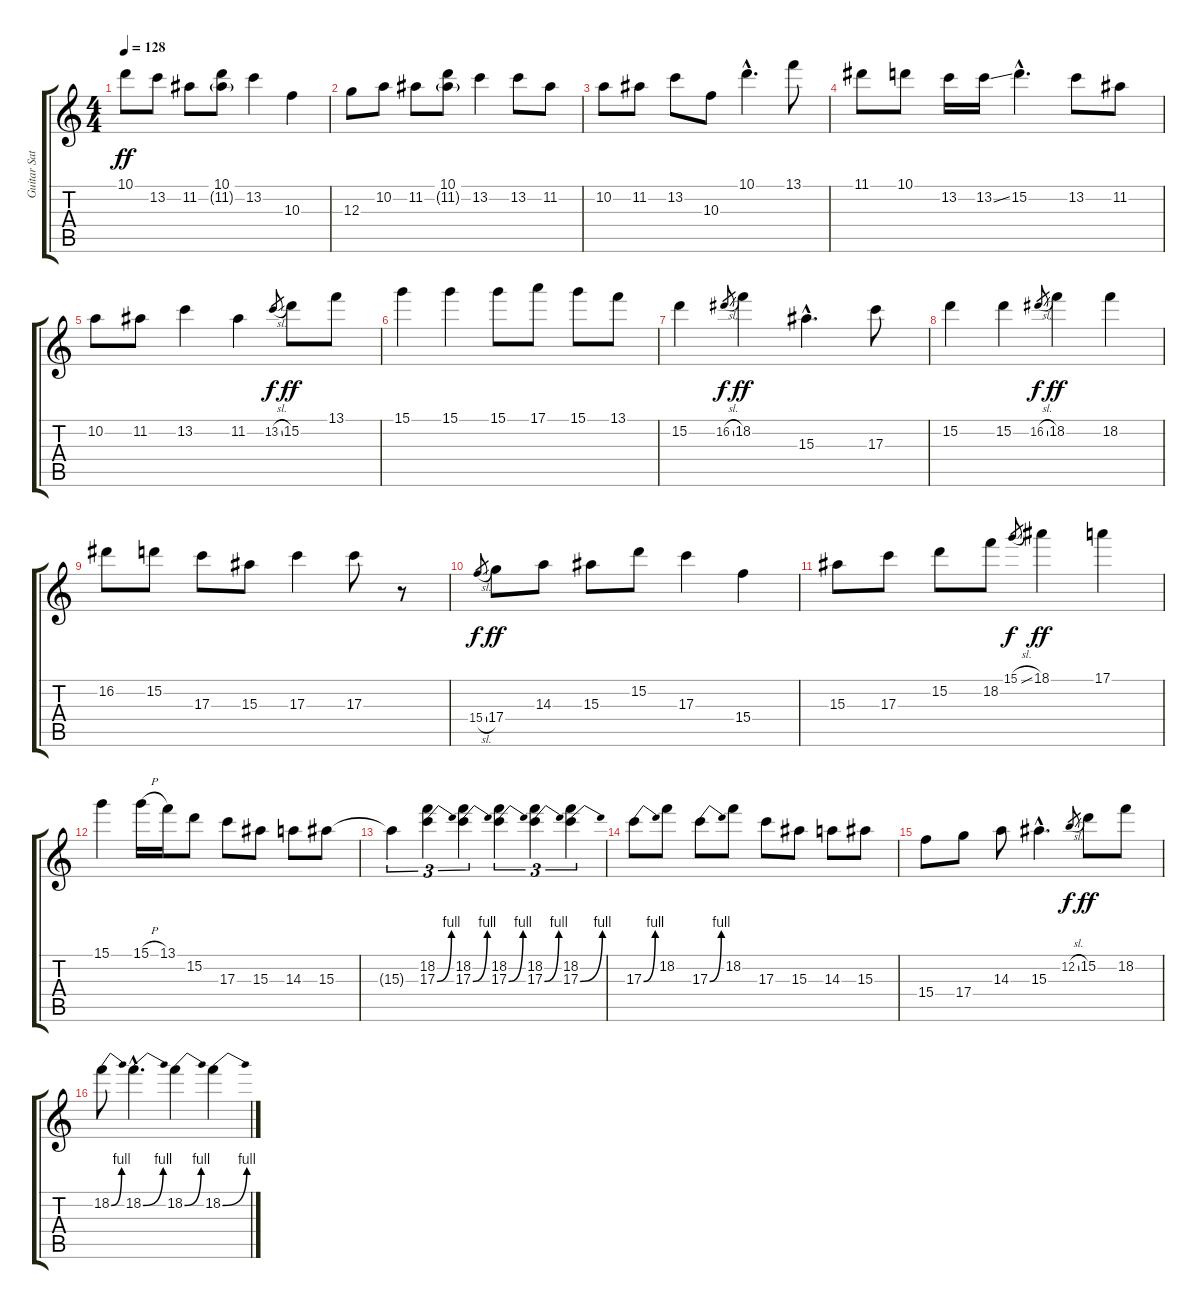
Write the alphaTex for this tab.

\track ("Guitar Satu" "Guitar Sat") {instrument overdrivenguitar}
\staff {score tabs}
\tuning (E4 B3 G3 D3 A2 E2) {hide}
\ts (4 4)
\tempo 128
\clef g2
\ks c
10.1.8{dy ff} 13.2.8 11.2.8 (10.1 11.2{g}).8 13.2.4 10.3.4 |
12.3.8 10.2.8 11.2.8 (10.1 11.2{g}).8 13.2.4 13.2.8 11.2.8 |
10.2.8 11.2.8 13.2.8 10.3.8 10.1{hac}.4{d} 13.1.8 |
11.1.8 10.1.8 13.2.16 13.2{ss}.16 15.2{hac}.4{d} 13.2.8 11.2.8 |
10.2.8 11.2.8 13.2.4 11.2.4 13.2{sl}.8{gr dy f} 15.2.8{dy ff} 13.1.8 |
15.1.4 15.1.4 15.1.8 17.1.8 15.1.8 13.1.8 |
15.2.4 16.2{sl}.8{gr dy f} 18.2.4{dy ff} 15.3{hac}.4{d} 17.3.8 |
15.2.4 15.2.4 16.2{sl}.8{gr dy f} 18.2.4{dy ff} 18.2.4 |
16.2.8 15.2.8 17.3.8 15.3.8 17.3.4 17.3.8 r.8 |
15.4{sl}.8{gr dy f} 17.4.8{dy ff} 14.3.8 15.3.8 15.2.8 17.3.4 15.4.4 |
15.3.8 17.3.8 15.2.8 18.2.8 15.1{sl}.8{gr dy f} 18.1.4{dy ff} 17.1.4 |
15.1.4 15.1{h}.16 13.1.16 15.2.8 17.3.8 15.3.8 14.3.8 15.3.8 |
15.3{t}.4{tu (3 2)} (18.2 17.3{be (bend 0 0 60 4)}).4{tu (3 2)} (18.2 17.3{be (bend 0 0 60 4)}).4{tu (3 2)} (18.2 17.3{be (bend 0 0 60 4)}).4{tu (3 2)} (18.2 17.3{be (bend 0 0 60 4)}).4{tu (3 2)} (18.2 17.3{be (bend 0 0 60 4)}).4{tu (3 2)} |
17.3{be (bend 0 0 60 4)}.8 18.2.8 17.3{be (bend 0 0 60 4)}.8 18.2.8 17.3.8 15.3.8 14.3.8 15.3.8 |
15.4.8 17.4.8 14.3.8 15.3{hac}.4{d} 12.2{sl}.8{gr dy f} 15.2.8{dy ff} 18.2.8 |
18.2{be (bend 0 0 60 4)}.8 18.2{be (bend 0 0 60 4) hac}.4{d} 18.2{be (bend 0 0 60 4)}.4 18.2{be (bend 0 0 60 4)}.4
